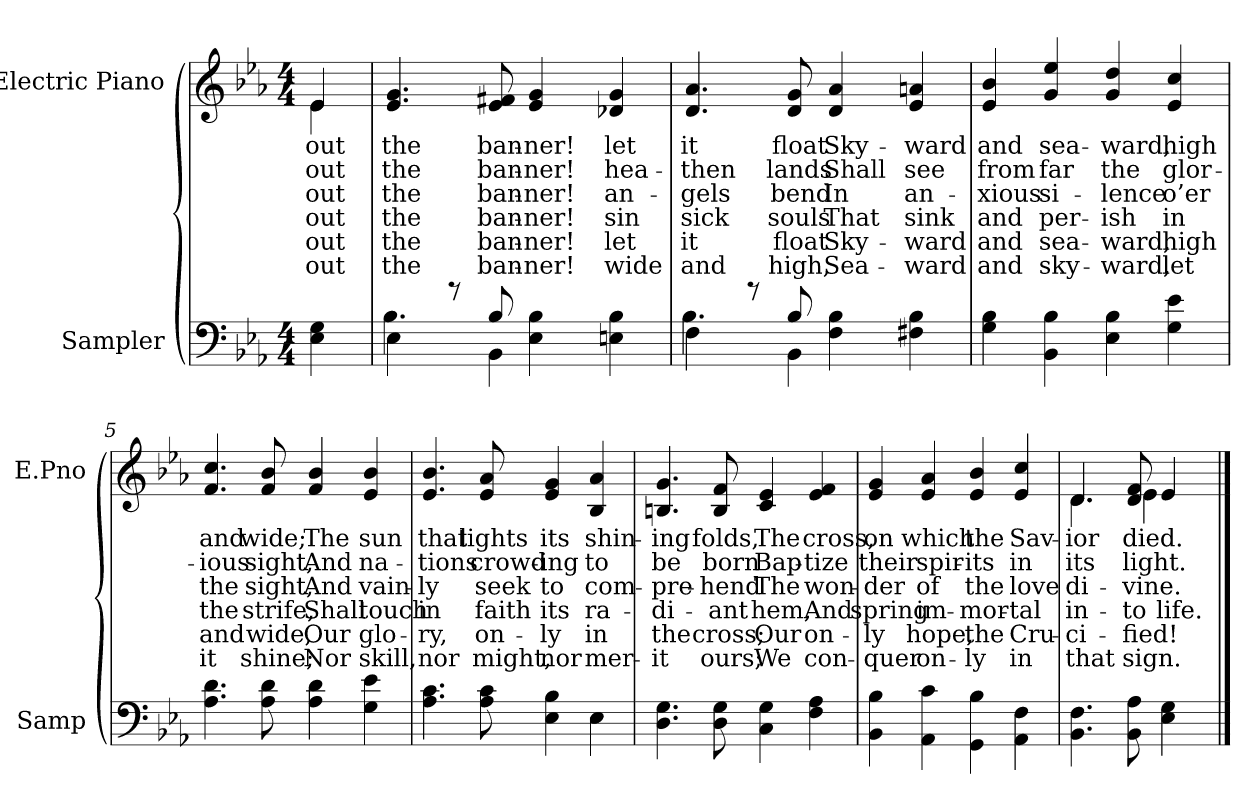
**kern	**kern	**text	**text	**text	**text	**text	**text
*part2	*part1	*part1	*part1	*part1	*part1	*part1	*part1
*staff2	*staff1	*staff1	*staff1	*staff1	*staff1	*staff1	*staff1
*I"Sampler	*I"Electric Piano	*	*	*	*	*	*
*I'Samp	*I'E.Pno	*	*	*	*	*	*
*clefF4	*clefG2	*	*	*	*	*	*
*k[b-e-a-]	*k[b-e-a-]	*	*	*	*	*	*
*E-:	*E-:	*	*	*	*	*	*
*M4/4	*M4/4	*	*	*	*	*	*
=1	=1	=1	=1	=1	=1	=1	=1
*	*^	*	*	*	*	*	*
4E-\ 4G\	4e-/	4e-	out	out	out	out	out	out
*	*v	*v	*	*	*	*	*	*
=2	=2	=2	=2	=2	=2	=2	=2
*^	*	*	*	*	*	*	*
4E-\	4.B-	4.e-/ 4.g/	the	the	the	the	the	the
8r	.	.	.	.	.	.	.	.
8B-/	4BB-	8e-/ 8f#X/	ban-	ban-	ban-	ban-	ban-	ban-
4E-\ 4B-\	.	4e-/ 4g/	-ner!	-ner!	-ner!	-ner!	-ner!	-ner!
.	4.ryy	.	.	.	.	.	.	.
4En\ 4B-\	.	4d-X/ 4g/	let	hea-	an-	sin	let	wide
=3	=3	=3	=3	=3	=3	=3	=3	=3
4F\	4.B-	4.d/ 4.a-/	it	-then	-gels	sick	it	and
8r	.	.	.	.	.	.	.	.
8B-/	4BB-	8d/ 8g/	float	lands	bend	souls	float	high,
4F\ 4B-\	.	4d/ 4a-/	Sky-	Shall	In	That	Sky-	Sea-
.	4.ryy	.	.	.	.	.	.	.
4F#X\ 4B-\	.	4e-/ 4an/	-ward	see	an-	sink	-ward	-ward
*v	*v	*	*	*	*	*	*	*
=4	=4	=4	=4	=4	=4	=4	=4
4G\ 4B-\	4e-/ 4b-/	and	from	-xious	and	and	and
4BB-\ 4B-\	4g/ 4ee-/	sea-	far	si-	per-	sea-	sky-
4E-\ 4B-\	4g/ 4dd/	-ward,	the	-lence	-ish	-ward,	-ward,
4G\ 4e-\	4e-/ 4cc/	high	glor-	o’er	in	high	let
=5	=5	=5	=5	=5	=5	=5	=5
4.A-\ 4.d\	4.f/ 4.cc/	and	-ious	the	the	and	it
8A-\ 8d\	8f/ 8b-/	wide;	sight,	sight,	strife,	wide,	shine;
4A-\ 4d\	4f/ 4b-/	The	And	And	Shall	Our	Nor
4G\ 4e-\	4e-/ 4b-/	sun	na-	vain-	touch	glo-	skill,
=6	=6	=6	=6	=6	=6	=6	=6
*^	*	*	*	*	*	*	*
4.A-\ 4.c\	2.ryy	4.e-/ 4.b-/	that	-tions	-ly	in	-ry,	nor
8A-\ 8c\	.	8e-/ 8a-/	lights	crowd-	seek	faith	on-	might,
4E-\ 4B-\	.	4e-/ 4g/	its	-ing	to	its	-ly	nor
4E-\	4E-	4B-/ 4a-/	shin-	to	com-	ra-	in	mer-
*v	*v	*	*	*	*	*	*	*
=7	=7	=7	=7	=7	=7	=7	=7
4.D\ 4.G\	4.Bn/ 4.g/	-ing	be	-pre-	-di-	the	-it
8D\ 8G\	8B/ 8f/	folds,	born	-hend	-ant	cross;	ours;
4C\ 4G\	4c/ 4e-/	The	Bap-	The	hem,	Our	We
4F\ 4A-\	4e-/ 4f/	cross,	-tize	won-	And	on-	con-
=8	=8	=8	=8	=8	=8	=8	=8
4BB-\ 4B-\	4e-/ 4g/	on	their	-der	spring	-ly	-quer
4AA-\ 4c\	4e-/ 4a-/	which	spir-	of	im-	hope,	on-
4GG\ 4B-\	4e-/ 4b-/	the	-its	the	-mor-	the	-ly
4AA-\ 4F\	4e-/ 4cc/	Sav-	in	love	-tal	Cru-	in
=9	=9	=9	=9	=9	=9	=9	=9
*	*^	*	*	*	*	*	*
4.BB-\ 4.F\	4.d/	4.d	-ior	its	di-	in-	-ci-	that
8BB-\ 8A-\	8d/ 8f/	4e-	died.	light.	-vine.	-to	-fied!	sign.
4E-\ 4G\	4e-/	.	.	.	.	life.	.	.
.	.	8ryy	.	.	.	.	.	.
*	*v	*v	*	*	*	*	*	*
==	==	==	==	==	==	==	==
*-	*-	*-	*-	*-	*-	*-	*-
